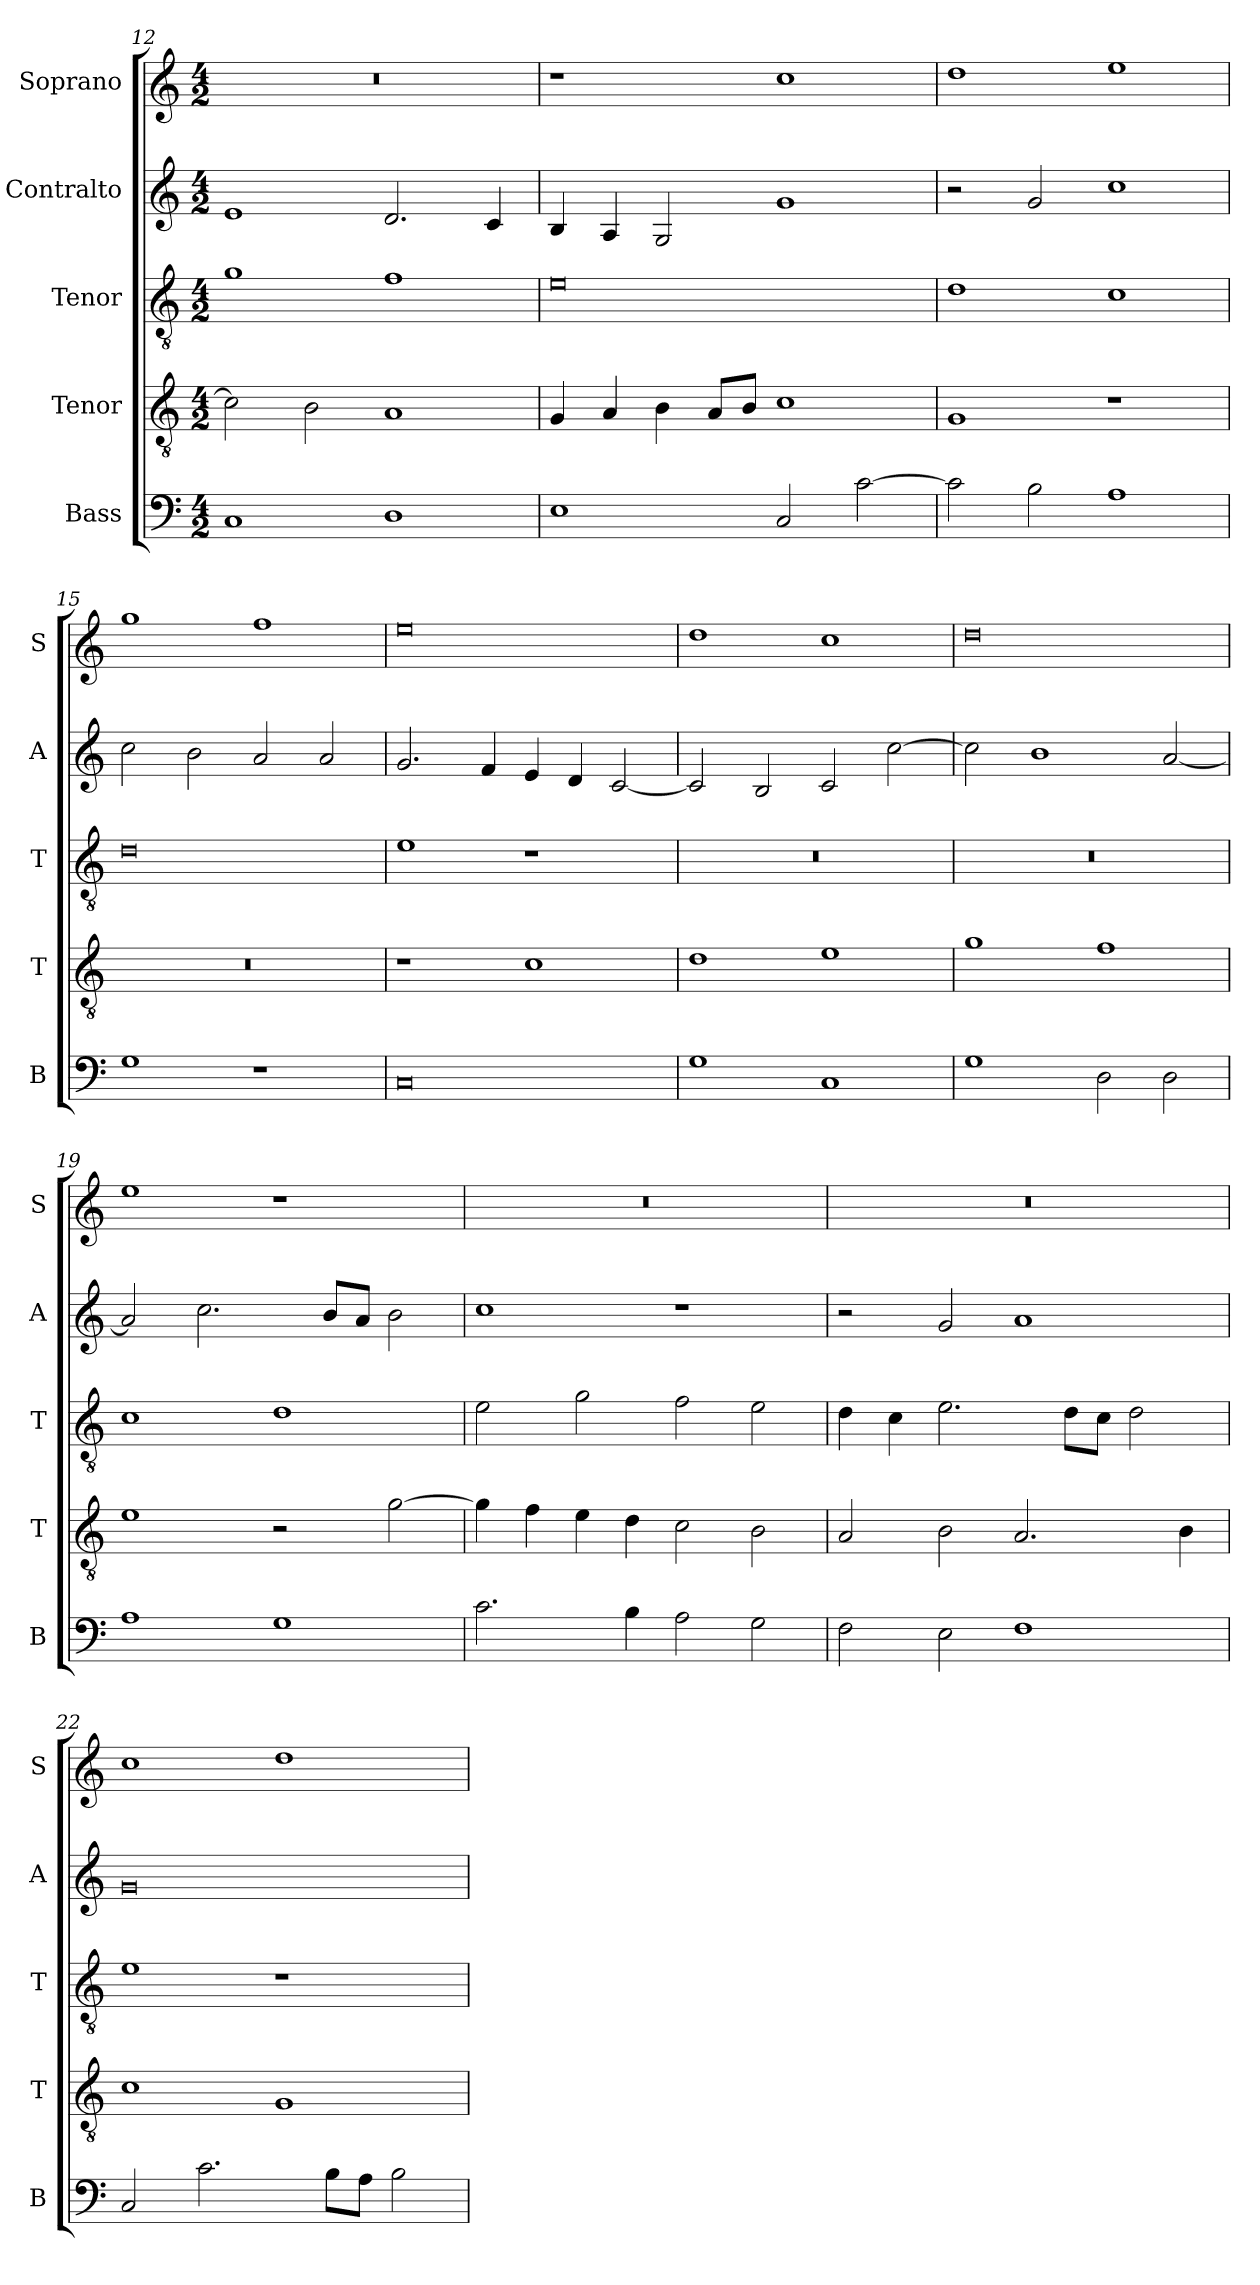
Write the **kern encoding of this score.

**kern	**kern	**kern	**kern	**kern
*part5	*part4	*part3	*part2	*part1
*staff5	*staff4	*staff3	*staff2	*staff1
*I"Bass	*I"Tenor	*I"Tenor	*I"Contralto	*I"Soprano
*I'B	*I'T	*I'T	*I'A	*I'S
*clefF4	*clefGv2	*clefGv2	*clefG2	*clefG2
*k[]	*k[]	*k[]	*k[]	*k[]
*M4/2	*M4/2	*M4/2	*M4/2	*M4/2
=12	=12	=12	=12	=12
1C	2c]	1g	1e	0r
.	2B	.	.	.
1D	1A	1f	2.d	.
.	.	.	4c	.
=13	=13	=13	=13	=13
1E	4G	0e	4B	1r
.	4A	.	4A	.
.	4B	.	2G	.
.	8A/L	.	.	.
.	8B/J	.	.	.
2C	1c	.	1g	1cc
[2c	.	.	.	.
=14	=14	=14	=14	=14
2c]	1G	1d	2r	1dd
2B	.	.	2g	.
1A	1r	1c	1cc	1ee
=15	=15	=15	=15	=15
1G	0r	0d	2cc	1gg
.	.	.	2b	.
1r	.	.	2a	1ff
.	.	.	2a	.
=16	=16	=16	=16	=16
0C	1r	1e	2.g	0ee
.	.	.	4f	.
.	1c	1r	4e	.
.	.	.	4d	.
.	.	.	[2c	.
=17	=17	=17	=17	=17
1G	1d	0r	2c]	1dd
.	.	.	2B	.
1C	1e	.	2c	1cc
.	.	.	[2cc	.
=18	=18	=18	=18	=18
1G	1g	0r	2cc]	0dd
.	.	.	1b	.
2D	1f	.	.	.
2D	.	.	[2a	.
=19	=19	=19	=19	=19
1A	1e	1c	2a]	1ee
.	.	.	2.cc	.
1G	2r	1d	.	1r
.	.	.	8b/L	.
.	.	.	8a/J	.
.	[2g	.	2b	.
=20	=20	=20	=20	=20
2.c	4g]	2e	1cc	0r
.	4f	.	.	.
.	4e	2g	.	.
4B	4d	.	.	.
2A	2c	2f	1r	.
2G	2B	2e	.	.
=21	=21	=21	=21	=21
2F	2A	4d	2r	0r
.	.	4c	.	.
2E	2B	2.e	2g	.
1F	2.A	.	1a	.
.	.	8d\L	.	.
.	.	8c\J	.	.
.	.	2d	.	.
.	4B	.	.	.
=22	=22	=22	=22	=22
2C	1c	1e	0g	1cc
2.c	.	.	.	.
.	1G	1r	.	1dd
8B\L	.	.	.	.
8A\J	.	.	.	.
2B	.	.	.	.
=	=	=	=	=
*-	*-	*-	*-	*-
